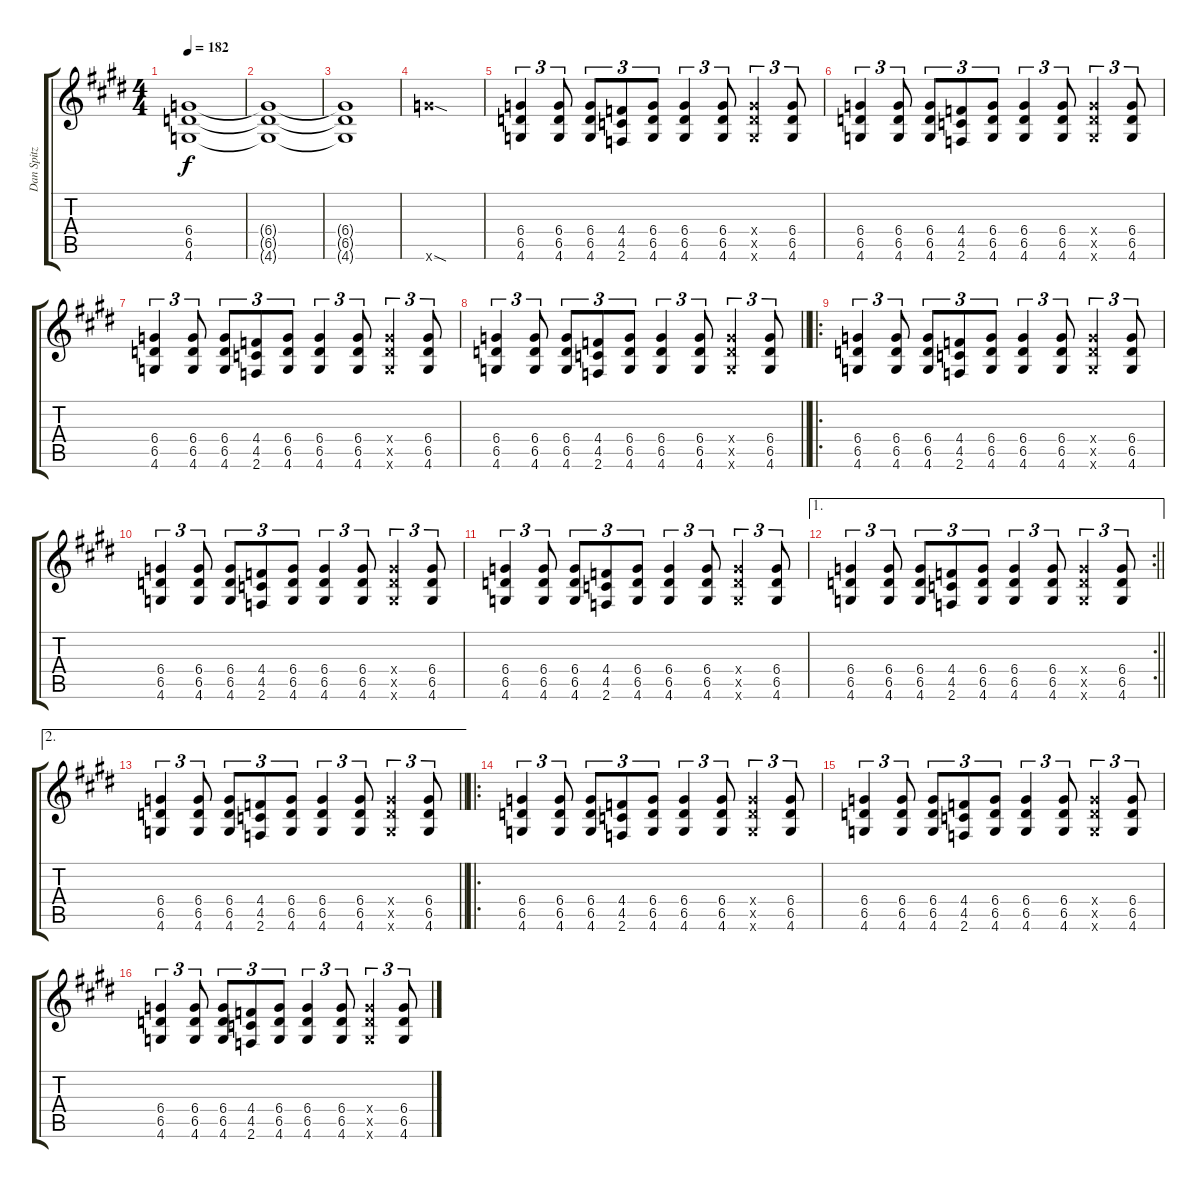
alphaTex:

\track ("Dan Spitz Rhy" "Dan Spitz ") {instrument distortionguitar}
\staff {score tabs}
\tuning (Eb4 Bb3 Gb3 Db3 Ab2 Eb2) {hide}
\ts (4 4)
\tempo 182
\clef g2
\ks e
(6.4{t} 6.5{t} 4.6{t}).1{dy f} |
(6.4{t} 6.5{t} 4.6{t}).1 |
(6.4{t} 6.5{t} 4.6{t}).1 |
16.6{sod x}.1 |
(6.4 6.5 4.6).4{tu (3 2)} (6.4 6.5 4.6).8{tu (3 2)} (6.4 6.5 4.6).8{tu (3 2)} (4.4 4.5 2.6).8{tu (3 2)} (6.4 6.5 4.6).8{tu (3 2)} (6.4 6.5 4.6).4{tu (3 2)} (6.4 6.5 4.6).8{tu (3 2)} (6.4{x} 6.5{x} 4.6{x}).4{tu (3 2)} (6.4 6.5 4.6).8{tu (3 2)} |
(6.4 6.5 4.6).4{tu (3 2)} (6.4 6.5 4.6).8{tu (3 2)} (6.4 6.5 4.6).8{tu (3 2)} (4.4 4.5 2.6).8{tu (3 2)} (6.4 6.5 4.6).8{tu (3 2)} (6.4 6.5 4.6).4{tu (3 2)} (6.4 6.5 4.6).8{tu (3 2)} (6.4{x} 6.5{x} 4.6{x}).4{tu (3 2)} (6.4 6.5 4.6).8{tu (3 2)} |
(6.4 6.5 4.6).4{tu (3 2)} (6.4 6.5 4.6).8{tu (3 2)} (6.4 6.5 4.6).8{tu (3 2)} (4.4 4.5 2.6).8{tu (3 2)} (6.4 6.5 4.6).8{tu (3 2)} (6.4 6.5 4.6).4{tu (3 2)} (6.4 6.5 4.6).8{tu (3 2)} (6.4{x} 6.5{x} 4.6{x}).4{tu (3 2)} (6.4 6.5 4.6).8{tu (3 2)} |
\barLineRight lightlight
(6.4 6.5 4.6).4{tu (3 2)} (6.4 6.5 4.6).8{tu (3 2)} (6.4 6.5 4.6).8{tu (3 2)} (4.4 4.5 2.6).8{tu (3 2)} (6.4 6.5 4.6).8{tu (3 2)} (6.4 6.5 4.6).4{tu (3 2)} (6.4 6.5 4.6).8{tu (3 2)} (6.4{x} 6.5{x} 4.6{x}).4{tu (3 2)} (6.4 6.5 4.6).8{tu (3 2)} |
\ro
(6.4 6.5 4.6).4{tu (3 2)} (6.4 6.5 4.6).8{tu (3 2)} (6.4 6.5 4.6).8{tu (3 2)} (4.4 4.5 2.6).8{tu (3 2)} (6.4 6.5 4.6).8{tu (3 2)} (6.4 6.5 4.6).4{tu (3 2)} (6.4 6.5 4.6).8{tu (3 2)} (6.4{x} 6.5{x} 4.6{x}).4{tu (3 2)} (6.4 6.5 4.6).8{tu (3 2)} |
(6.4 6.5 4.6).4{tu (3 2)} (6.4 6.5 4.6).8{tu (3 2)} (6.4 6.5 4.6).8{tu (3 2)} (4.4 4.5 2.6).8{tu (3 2)} (6.4 6.5 4.6).8{tu (3 2)} (6.4 6.5 4.6).4{tu (3 2)} (6.4 6.5 4.6).8{tu (3 2)} (6.4{x} 6.5{x} 4.6{x}).4{tu (3 2)} (6.4 6.5 4.6).8{tu (3 2)} |
(6.4 6.5 4.6).4{tu (3 2)} (6.4 6.5 4.6).8{tu (3 2)} (6.4 6.5 4.6).8{tu (3 2)} (4.4 4.5 2.6).8{tu (3 2)} (6.4 6.5 4.6).8{tu (3 2)} (6.4 6.5 4.6).4{tu (3 2)} (6.4 6.5 4.6).8{tu (3 2)} (6.4{x} 6.5{x} 4.6{x}).4{tu (3 2)} (6.4 6.5 4.6).8{tu (3 2)} |
\ae 1
\rc 2
\barLineRight lightlight
(6.4 6.5 4.6).4{tu (3 2)} (6.4 6.5 4.6).8{tu (3 2)} (6.4 6.5 4.6).8{tu (3 2)} (4.4 4.5 2.6).8{tu (3 2)} (6.4 6.5 4.6).8{tu (3 2)} (6.4 6.5 4.6).4{tu (3 2)} (6.4 6.5 4.6).8{tu (3 2)} (6.4{x} 6.5{x} 4.6{x}).4{tu (3 2)} (6.4 6.5 4.6).8{tu (3 2)} |
\ae 2
\barLineRight lightlight
(6.4 6.5 4.6).4{tu (3 2)} (6.4 6.5 4.6).8{tu (3 2)} (6.4 6.5 4.6).8{tu (3 2)} (4.4 4.5 2.6).8{tu (3 2)} (6.4 6.5 4.6).8{tu (3 2)} (6.4 6.5 4.6).4{tu (3 2)} (6.4 6.5 4.6).8{tu (3 2)} (6.4{x} 6.5{x} 4.6{x}).4{tu (3 2)} (6.4 6.5 4.6).8{tu (3 2)} |
\ro
(6.4 6.5 4.6).4{tu (3 2)} (6.4 6.5 4.6).8{tu (3 2)} (6.4 6.5 4.6).8{tu (3 2)} (4.4 4.5 2.6).8{tu (3 2)} (6.4 6.5 4.6).8{tu (3 2)} (6.4 6.5 4.6).4{tu (3 2)} (6.4 6.5 4.6).8{tu (3 2)} (6.4{x} 6.5{x} 4.6{x}).4{tu (3 2)} (6.4 6.5 4.6).8{tu (3 2)} |
(6.4 6.5 4.6).4{tu (3 2)} (6.4 6.5 4.6).8{tu (3 2)} (6.4 6.5 4.6).8{tu (3 2)} (4.4 4.5 2.6).8{tu (3 2)} (6.4 6.5 4.6).8{tu (3 2)} (6.4 6.5 4.6).4{tu (3 2)} (6.4 6.5 4.6).8{tu (3 2)} (6.4{x} 6.5{x} 4.6{x}).4{tu (3 2)} (6.4 6.5 4.6).8{tu (3 2)} |
(6.4 6.5 4.6).4{tu (3 2)} (6.4 6.5 4.6).8{tu (3 2)} (6.4 6.5 4.6).8{tu (3 2)} (4.4 4.5 2.6).8{tu (3 2)} (6.4 6.5 4.6).8{tu (3 2)} (6.4 6.5 4.6).4{tu (3 2)} (6.4 6.5 4.6).8{tu (3 2)} (6.4{x} 6.5{x} 4.6{x}).4{tu (3 2)} (6.4 6.5 4.6).8{tu (3 2)}
